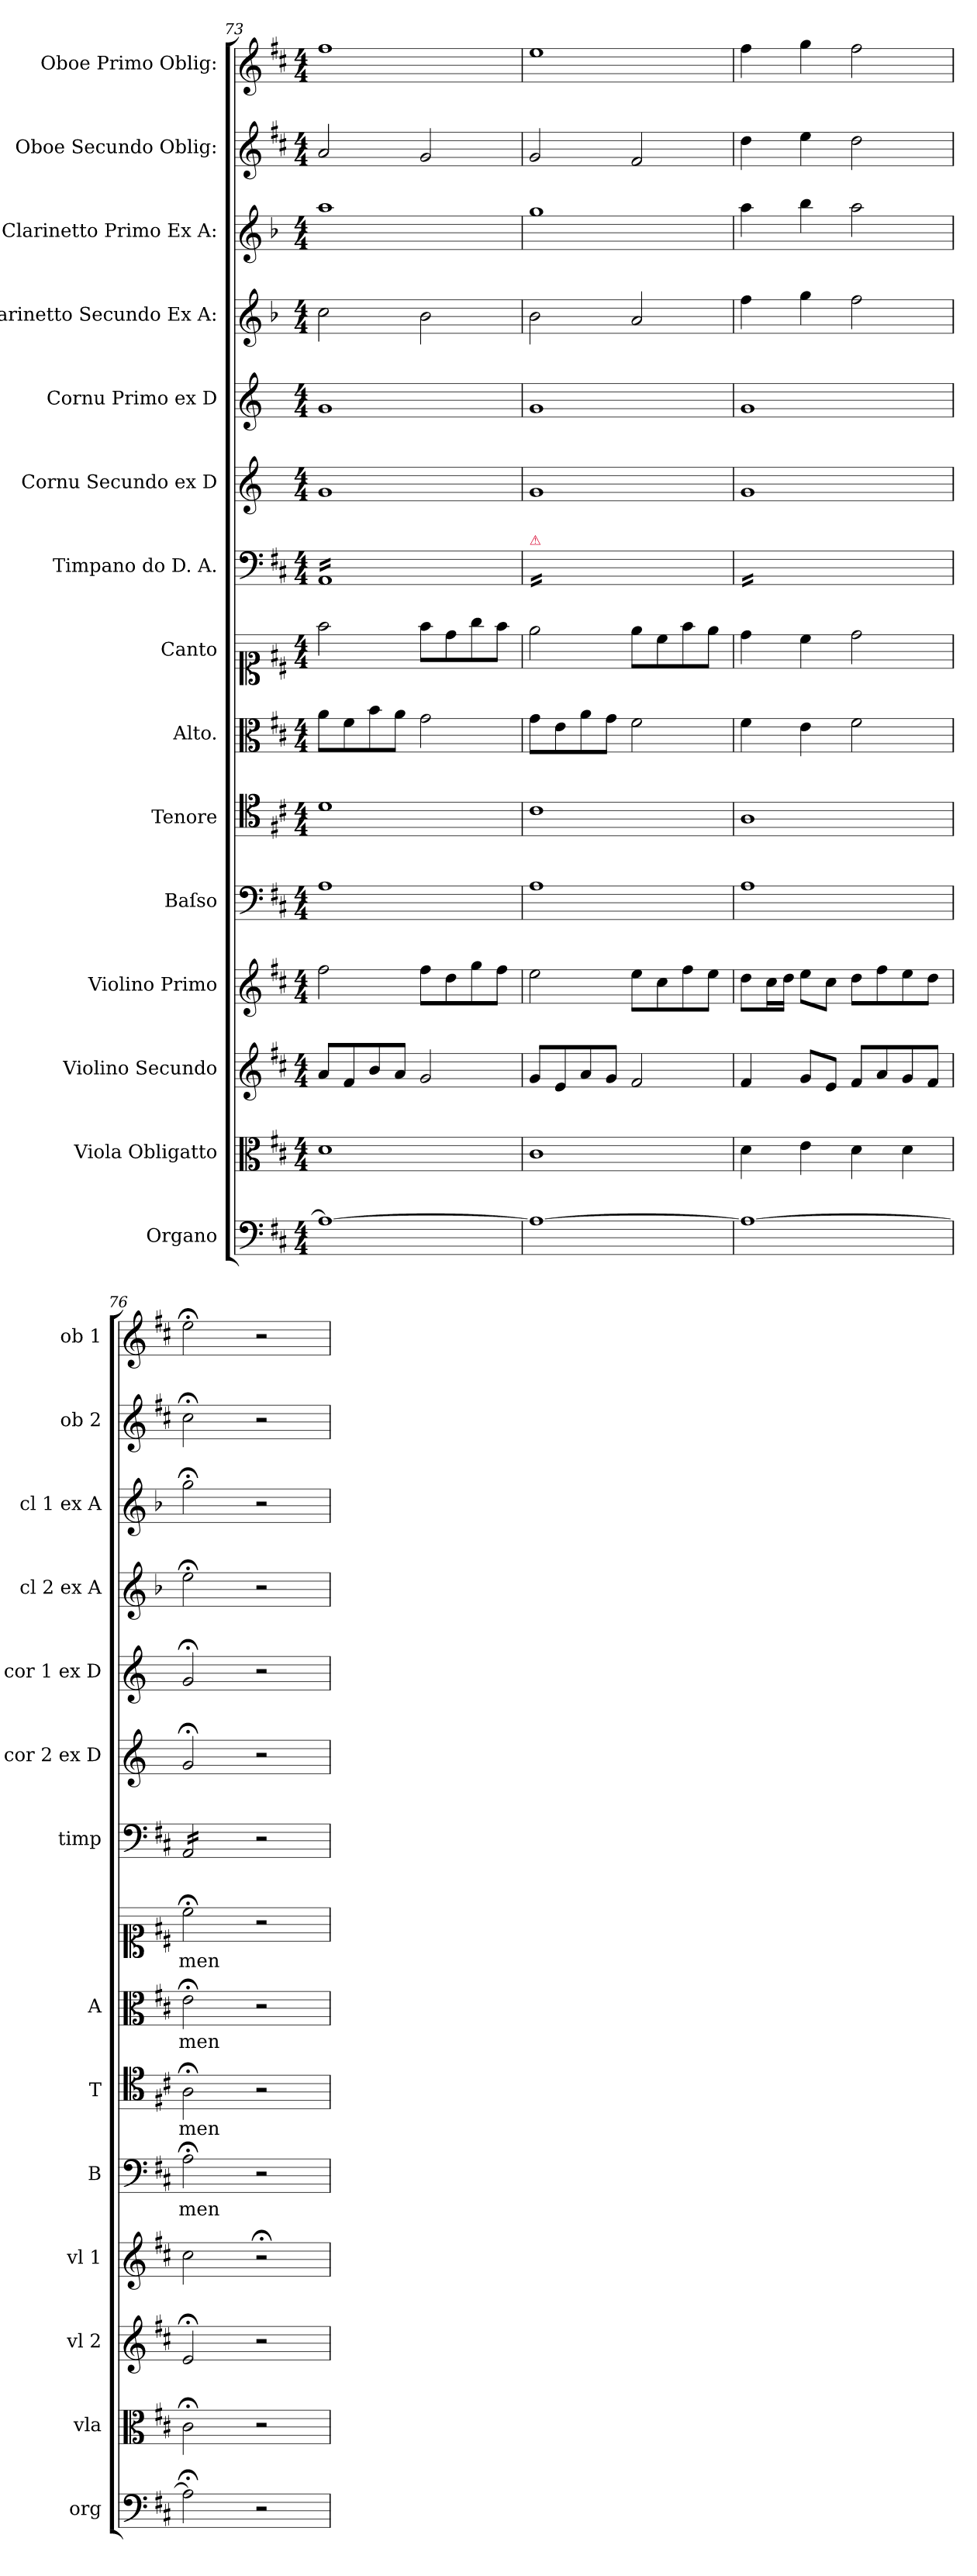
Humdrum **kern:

**kern	**kern	**kern	**kern	**kern	**text	**kern	**text	**kern	**text	**kern	**text	**kern	**kern	**kern	**kern	**kern	**kern	**kern
*part15	*part14	*part13	*part12	*part11	*part11	*part10	*part10	*part9	*part9	*part8	*part8	*part7	*part6	*part5	*part4	*part3	*part2	*part1
*staff15	*staff14	*staff13	*staff12	*staff11	*staff11	*staff10	*staff10	*staff9	*staff9	*staff8	*staff8	*staff7	*staff6	*staff5	*staff4	*staff3	*staff2	*staff1
*I"Organo	*I"Viola Obligatto	*I"Violino Secundo	*I"Violino Primo	*I"Baſso	*	*I"Tenore	*	*I"Alto.	*	*I"Canto	*	*I"Timpano do D. A.	*I"Cornu Secundo ex D	*I"Cornu Primo ex D	*I"Clarinetto Secundo Ex A:	*I"Clarinetto Primo Ex A:	*I"Oboe Secundo Oblig:	*I"Oboe Primo Oblig:
*I'org	*I'vla	*I'vl 2	*I'vl 1	*I'B	*	*I'T	*	*I'A	*	*	*	*I'timp	*I'cor 2 ex D	*I'cor 1 ex D	*I'cl 2 ex A	*I'cl 1 ex A	*I'ob 2	*I'ob 1
*clefF4	*clefC3	*clefG2	*clefG2	*clefF4	*	*clefC4	*	*clefC3	*	*clefC1	*	*clefF4	*clefG2	*clefG2	*clefG2	*clefG2	*clefG2	*clefG2
*	*	*	*	*	*	*	*	*	*	*	*	*	*ITrd6c10	*ITrd6c10	*ITrd2c3	*ITrd2c3	*	*
*k[f#c#]	*k[f#c#]	*k[f#c#]	*k[f#c#]	*k[f#c#]	*	*k[f#c#]	*	*k[f#c#]	*	*k[f#c#]	*	*k[f#c#]	*k[f#c#]	*k[f#c#]	*k[f#c#]	*k[f#c#]	*k[f#c#]	*k[f#c#]
*D:	*D:	*D:	*D:	*D:	*	*D:	*	*D:	*	*D:	*	*D:	*D:	*D:	*D:	*D:	*D:	*D:
*M4/4	*M4/4	*M4/4	*M4/4	*M4/4	*	*M4/4	*	*M4/4	*	*M4/4	*	*M4/4	*M4/4	*M4/4	*M4/4	*M4/4	*M4/4	*M4/4
=73	=73	=73	=73	=73	=73	=73	=73	=73	=73	=73	=73	=73	=73	=73	=73	=73	=73	=73
*	*	*	*	*	*	*	*	*	*	*	*	*tremolo	*	*	*	*	*	*
1A_	1d	8a/L	2ff#\	1A	.	1d	.	8a\L	.	2ff#\	.	16AALL	1A	1A	2a\	1ff#	2a/	1ff#
.	.	.	.	.	.	.	.	.	.	.	.	16AA	.	.	.	.	.	.
.	.	8f#/	.	.	.	.	.	8f#\	.	.	.	16AA	.	.	.	.	.	.
.	.	.	.	.	.	.	.	.	.	.	.	16AA	.	.	.	.	.	.
.	.	8b/	.	.	.	.	.	8b\	.	.	.	16AA	.	.	.	.	.	.
.	.	.	.	.	.	.	.	.	.	.	.	16AA	.	.	.	.	.	.
.	.	8a/J	.	.	.	.	.	8a\J	.	.	.	16AA	.	.	.	.	.	.
.	.	.	.	.	.	.	.	.	.	.	.	16AA	.	.	.	.	.	.
.	.	2g/	8ff#\L	.	.	.	.	2g\	.	8ff#\L	.	16AA	.	.	2g\	.	2g/	.
.	.	.	.	.	.	.	.	.	.	.	.	16AA	.	.	.	.	.	.
.	.	.	8dd\	.	.	.	.	.	.	8dd\	.	16AA	.	.	.	.	.	.
.	.	.	.	.	.	.	.	.	.	.	.	16AA	.	.	.	.	.	.
.	.	.	8gg\	.	.	.	.	.	.	8gg\	.	16AA	.	.	.	.	.	.
.	.	.	.	.	.	.	.	.	.	.	.	16AA	.	.	.	.	.	.
.	.	.	8ff#\J	.	.	.	.	.	.	8ff#\J	.	16AA	.	.	.	.	.	.
.	.	.	.	.	.	.	.	.	.	.	.	16AAJJ	.	.	.	.	.	.
=74	=74	=74	=74	=74	=74	=74	=74	=74	=74	=74	=74	=74	=74	=74	=74	=74	=74	=74
!	!	!	!	!	!	!	!	!	!	!	!	!LO:TX:a:color=crimson:t=⚠	!	!	!	!	!	!
1A_	1c#	8g/L	2ee\	1A	.	1c#	.	8g\L	.	2ee\	.	16AAyyLL	1A	1A	2g\	1ee	2g/	1ee
.	.	.	.	.	.	.	.	.	.	.	.	16AAyy	.	.	.	.	.	.
.	.	8e/	.	.	.	.	.	8e\	.	.	.	16AAyy	.	.	.	.	.	.
.	.	.	.	.	.	.	.	.	.	.	.	16AAyy	.	.	.	.	.	.
.	.	8a/	.	.	.	.	.	8a\	.	.	.	16AAyy	.	.	.	.	.	.
.	.	.	.	.	.	.	.	.	.	.	.	16AAyy	.	.	.	.	.	.
.	.	8g/J	.	.	.	.	.	8g\J	.	.	.	16AAyy	.	.	.	.	.	.
.	.	.	.	.	.	.	.	.	.	.	.	16AAyy	.	.	.	.	.	.
.	.	2f#/	8ee\L	.	.	.	.	2f#\	.	8ee\L	.	16AAyy	.	.	2f#/	.	2f#/	.
.	.	.	.	.	.	.	.	.	.	.	.	16AAyy	.	.	.	.	.	.
.	.	.	8cc#\	.	.	.	.	.	.	8cc#\	.	16AAyy	.	.	.	.	.	.
.	.	.	.	.	.	.	.	.	.	.	.	16AAyy	.	.	.	.	.	.
.	.	.	8ff#\	.	.	.	.	.	.	8ff#\	.	16AAyy	.	.	.	.	.	.
.	.	.	.	.	.	.	.	.	.	.	.	16AAyy	.	.	.	.	.	.
.	.	.	8ee\J	.	.	.	.	.	.	8ee\J	.	16AAyy	.	.	.	.	.	.
.	.	.	.	.	.	.	.	.	.	.	.	16AAyyJJ	.	.	.	.	.	.
=75	=75	=75	=75	=75	=75	=75	=75	=75	=75	=75	=75	=75	=75	=75	=75	=75	=75	=75
1A_	4d\	4f#/	8dd\L	1A	.	1A	.	4f#\	.	4dd\	.	16AAyyLL	1A	1A	4dd\	4ff#\	4dd\	4ff#\
.	.	.	.	.	.	.	.	.	.	.	.	16AAyy	.	.	.	.	.	.
.	.	.	16cc#\L	.	.	.	.	.	.	.	.	16AAyy	.	.	.	.	.	.
.	.	.	16dd\JJ	.	.	.	.	.	.	.	.	16AAyy	.	.	.	.	.	.
.	4e\	8g/L	8ee\L	.	.	.	.	4e\	.	4cc#\	.	16AAyy	.	.	4ee\	4gg\	4ee\	4gg\
.	.	.	.	.	.	.	.	.	.	.	.	16AAyy	.	.	.	.	.	.
.	.	8e/J	8cc#\J	.	.	.	.	.	.	.	.	16AAyy	.	.	.	.	.	.
.	.	.	.	.	.	.	.	.	.	.	.	16AAyy	.	.	.	.	.	.
.	4d\	8f#/L	8dd\L	.	.	.	.	2f#\	.	2dd\	.	16AAyy	.	.	2dd\	2ff#\	2dd\	2ff#\
.	.	.	.	.	.	.	.	.	.	.	.	16AAyy	.	.	.	.	.	.
.	.	8a/	8ff#\	.	.	.	.	.	.	.	.	16AAyy	.	.	.	.	.	.
.	.	.	.	.	.	.	.	.	.	.	.	16AAyy	.	.	.	.	.	.
.	4d\	8g/	8ee\	.	.	.	.	.	.	.	.	16AAyy	.	.	.	.	.	.
.	.	.	.	.	.	.	.	.	.	.	.	16AAyy	.	.	.	.	.	.
.	.	8f#/J	8dd\J	.	.	.	.	.	.	.	.	16AAyy	.	.	.	.	.	.
.	.	.	.	.	.	.	.	.	.	.	.	16AAyyJJ	.	.	.	.	.	.
=76	=76	=76	=76	=76	=76	=76	=76	=76	=76	=76	=76	=76	=76	=76	=76	=76	=76	=76
2A;<\]	2c#;<\	2e;</	2cc#\	2A;<\	-men	2A;<\	-men	2e;<\	-men	2cc#;<\	-men	16AA/LL	2A;</	2A;</	2cc#;<\	2ee;<\	2cc#;<\	2ee;<\
.	.	.	.	.	.	.	.	.	.	.	.	16AA/	.	.	.	.	.	.
.	.	.	.	.	.	.	.	.	.	.	.	16AA/	.	.	.	.	.	.
.	.	.	.	.	.	.	.	.	.	.	.	16AA/	.	.	.	.	.	.
.	.	.	.	.	.	.	.	.	.	.	.	16AA/	.	.	.	.	.	.
.	.	.	.	.	.	.	.	.	.	.	.	16AA/	.	.	.	.	.	.
.	.	.	.	.	.	.	.	.	.	.	.	16AA/	.	.	.	.	.	.
.	.	.	.	.	.	.	.	.	.	.	.	16AA/JJ	.	.	.	.	.	.
*	*	*	*	*	*	*	*	*	*	*	*	*Xtremolo	*	*	*	*	*	*
2r	2r	2r	2r;<	2r	.	2r	.	2r	.	2r	.	2r	2r	2r	2r	2r	2r	2r
=	=	=	=	=	=	=	=	=	=	=	=	=	=	=	=	=	=	=
*-	*-	*-	*-	*-	*-	*-	*-	*-	*-	*-	*-	*-	*-	*-	*-	*-	*-	*-
